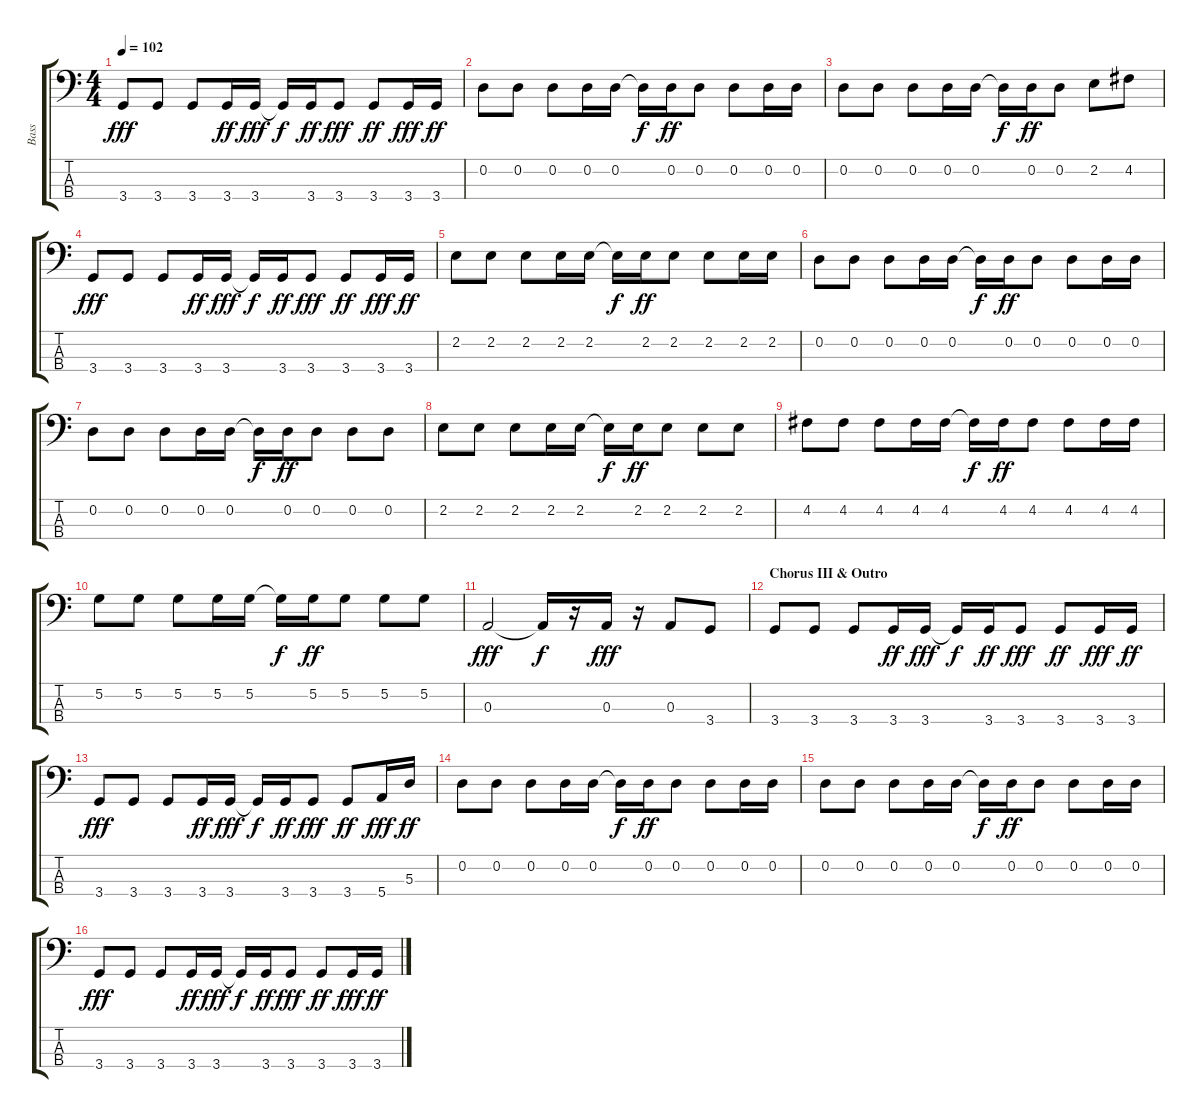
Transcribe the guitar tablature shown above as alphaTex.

\track ("Bass" "Bass") {instrument electricbassfinger}
\staff {score tabs}
\tuning (G2 D2 A1 E1) {hide}
\ts (4 4)
\tempo 102
\clef f4
\ks c
3.4.8{dy fff} 3.4.8 3.4.8 3.4.16{dy ff} 3.4.16{dy fff} 3.4{t}.16{dy f} 3.4.16{dy ff} 3.4.8{dy fff} 3.4.8{dy ff} 3.4.16{dy fff} 3.4.16{dy ff} |
0.2.8 0.2.8 0.2.8 0.2.16 0.2.16 0.2{t}.16{dy f} 0.2.16{dy ff} 0.2.8 0.2.8 0.2.16 0.2.16 |
0.2.8 0.2.8 0.2.8 0.2.16 0.2.16 0.2{t}.16{dy f} 0.2.16{dy ff} 0.2.8 2.2.8 4.2.8 |
3.4.8{dy fff} 3.4.8 3.4.8 3.4.16{dy ff} 3.4.16{dy fff} 3.4{t}.16{dy f} 3.4.16{dy ff} 3.4.8{dy fff} 3.4.8{dy ff} 3.4.16{dy fff} 3.4.16{dy ff} |
2.2.8 2.2.8 2.2.8 2.2.16 2.2.16 2.2{t}.16{dy f} 2.2.16{dy ff} 2.2.8 2.2.8 2.2.16 2.2.16 |
0.2.8 0.2.8 0.2.8 0.2.16 0.2.16 0.2{t}.16{dy f} 0.2.16{dy ff} 0.2.8 0.2.8 0.2.16 0.2.16 |
0.2.8 0.2.8 0.2.8 0.2.16 0.2.16 0.2{t}.16{dy f} 0.2.16{dy ff} 0.2.8 0.2.8 0.2.8 |
2.2.8 2.2.8 2.2.8 2.2.16 2.2.16 2.2{t}.16{dy f} 2.2.16{dy ff} 2.2.8 2.2.8 2.2.8 |
4.2.8 4.2.8 4.2.8 4.2.16 4.2.16 4.2{t}.16{dy f} 4.2.16{dy ff} 4.2.8 4.2.8 4.2.16 4.2.16 |
5.2.8 5.2.8 5.2.8 5.2.16 5.2.16 5.2{t}.16{dy f} 5.2.16{dy ff} 5.2.8 5.2.8 5.2.8 |
0.3.2{dy fff} 0.3{t}.16{dy f} r.16 0.3.16{dy fff} r.16 0.3.8 3.4.8 |
\section ("" "Chorus III & Outro")
3.4.8 3.4.8 3.4.8 3.4.16{dy ff} 3.4.16{dy fff} 3.4{t}.16{dy f} 3.4.16{dy ff} 3.4.8{dy fff} 3.4.8{dy ff} 3.4.16{dy fff} 3.4.16{dy ff} |
3.4.8{dy fff} 3.4.8 3.4.8 3.4.16{dy ff} 3.4.16{dy fff} 3.4{t}.16{dy f} 3.4.16{dy ff} 3.4.8{dy fff} 3.4.8{dy ff} 5.4.16{dy fff} 5.3.16{dy ff} |
0.2.8 0.2.8 0.2.8 0.2.16 0.2.16 0.2{t}.16{dy f} 0.2.16{dy ff} 0.2.8 0.2.8 0.2.16 0.2.16 |
0.2.8 0.2.8 0.2.8 0.2.16 0.2.16 0.2{t}.16{dy f} 0.2.16{dy ff} 0.2.8 0.2.8 0.2.16 0.2.16 |
3.4.8{dy fff} 3.4.8 3.4.8 3.4.16{dy ff} 3.4.16{dy fff} 3.4{t}.16{dy f} 3.4.16{dy ff} 3.4.8{dy fff} 3.4.8{dy ff} 3.4.16{dy fff} 3.4.16{dy ff}
